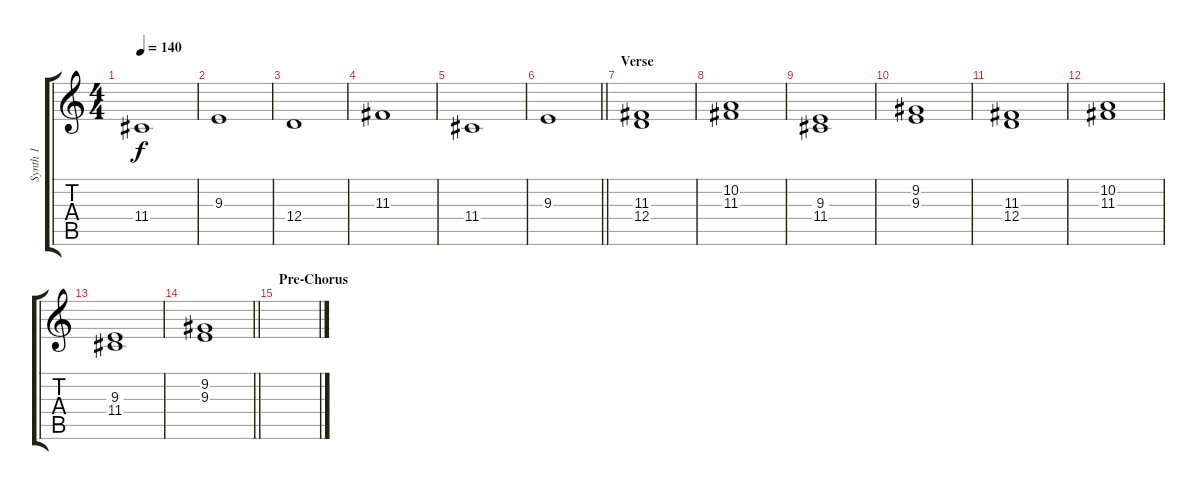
\track ("Synth 1" "Synth 1") {instrument pad7halo}
\staff {score tabs}
\tuning (E4 B3 G3 D3 A2 E2) {hide}
\ts (4 4)
\tempo 140
\clef g2
\ks c
11.4.1{dy f} |
9.3.1 |
12.4.1 |
11.3.1 |
11.4.1 |
\barLineRight lightlight
9.3.1 |
\section ("" "Verse")
(11.3 12.4).1{volume 9 instrument pad8sweep} |
(10.2 11.3).1 |
(9.3 11.4).1 |
(9.2 9.3).1 |
(11.3 12.4).1 |
(10.2 11.3).1 |
(9.3 11.4).1 |
\barLineRight lightlight
(9.2 9.3).1 |
\section ("" "Pre-Chorus")
